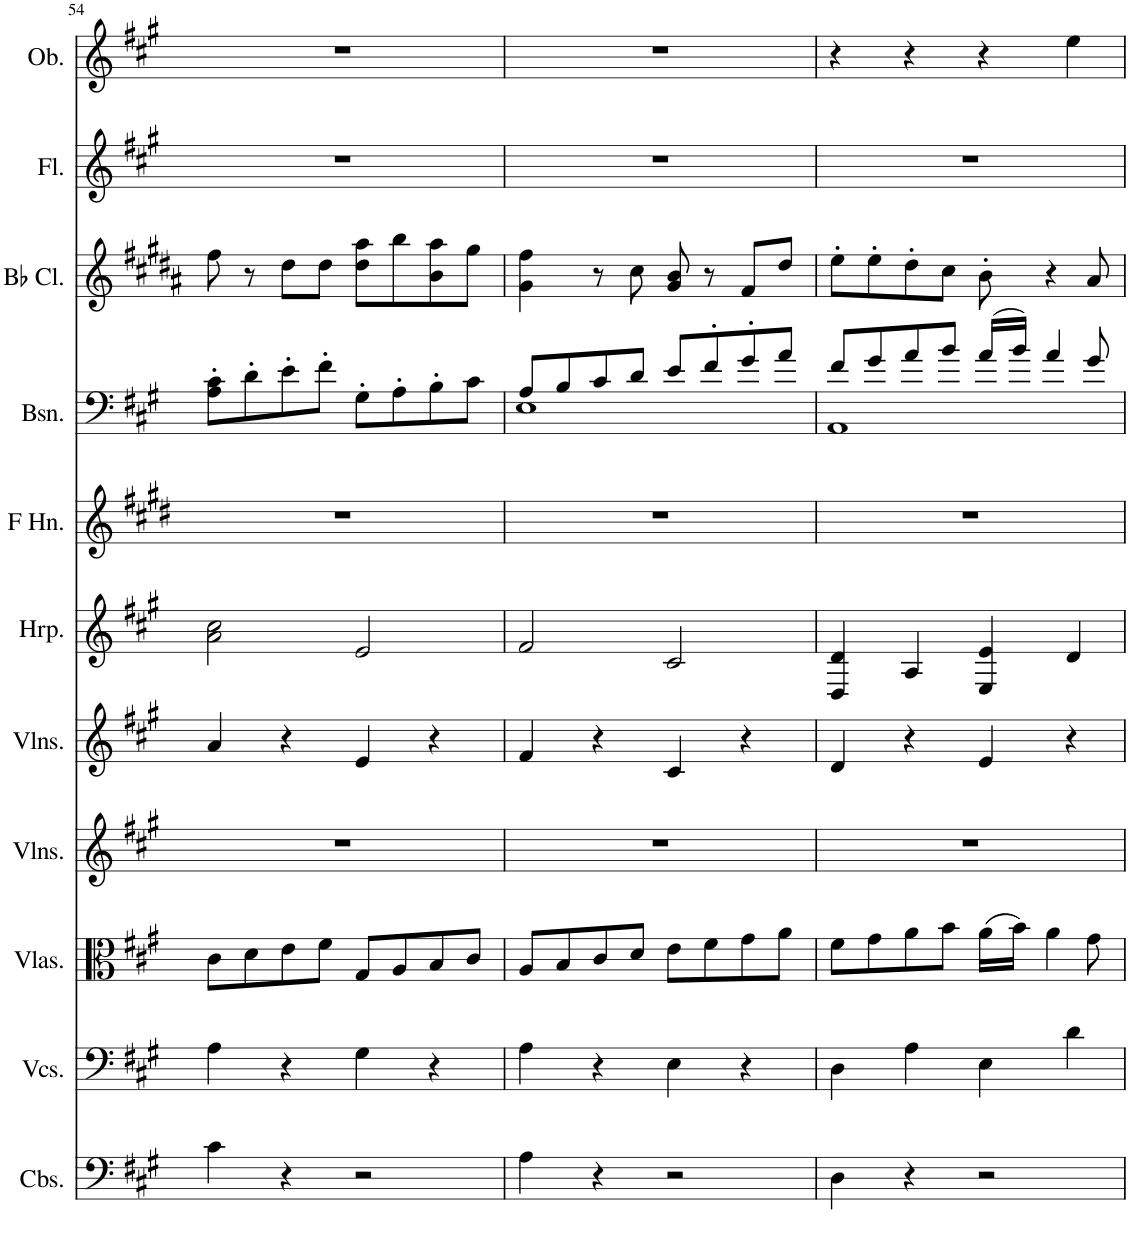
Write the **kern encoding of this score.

**kern	**kern	**kern	**kern	**kern	**kern	**kern	**kern	**kern	**kern	**kern
*part11	*part10	*part9	*part8	*part7	*part6	*part5	*part4	*part3	*part2	*part1
*staff11	*staff10	*staff9	*staff8	*staff7	*staff6	*staff5	*staff4	*staff3	*staff2	*staff1
*I"Contrabasses	*I"Violoncellos	*I"Violas	*I"Violins	*I"Violins	*I"Harp	*I"Horn in F	*I"Bassoon	*I"Bb Clarinet	*I"Flute	*I"Oboe
*I'Cbs.	*I'Vcs.	*I'Vlas.	*I'Vlns.	*I'Vlns.	*I'Hrp.	*	*I'Bsn.	*I'Bb Cl.	*I'Fl.	*I'Ob.
!!LO:PB:g=z
*clefF4	*clefF4	*clefC3	*clefG2	*clefG2	*clefG2	*clefG2	*clefF4	*clefG2	*clefG2	*clefG2
*Trd7c12	*	*	*	*	*	*Trd4c7	*	*Trd1c2	*	*
*k[f#c#g#]	*k[f#c#g#]	*k[f#c#g#]	*k[f#c#g#]	*k[f#c#g#]	*k[f#c#g#]	*k[f#c#g#d#]	*k[f#c#g#]	*k[f#c#g#d#a#]	*k[f#c#g#]	*k[f#c#g#]
*M4/4	*M4/4	*M4/4	*M4/4	*M4/4	*M4/4	*M4/4	*M4/4	*M4/4	*M4/4	*M4/4
=54	=54	=54	=54	=54	=54	=54	=54	=54	=54	=54
4c#\	4A\	8c#\L	1r	4a/	2a\ 2cc#\	1r	8A\' 8c#\'L	8ff#\	1r	1r
.	.	8d\	.	.	.	.	8d'\	8r	.	.
4r	4r	8e\	.	4r	.	.	8e'\	8dd#\L	.	.
.	.	8f#\J	.	.	.	.	8f#'\J	8dd#\J	.	.
2r	4G#\	8G#/L	.	4e/	2e/	.	8G#'\L	8dd#\ 8aa#\L	.	.
.	.	8A/	.	.	.	.	8A'\	8bb\	.	.
.	4r	8B/	.	4r	.	.	8B'\	8b\ 8aa#\	.	.
.	.	8c#/J	.	.	.	.	8c#\J	8gg#\J	.	.
=55	=55	=55	=55	=55	=55	=55	=55	=55	=55	=55
*	*	*	*	*	*	*	*^	*	*	*
4A\	4A\	8A/L	1r	4f#/	2f#/	1r	8A/L	1E	4g#\ 4ff#\	1r	1r
.	.	8B/	.	.	.	.	8B/	.	.	.	.
4r	4r	8c#/	.	4r	.	.	8c#/	.	8r	.	.
.	.	8d/J	.	.	.	.	8d/J	.	8cc#\	.	.
2r	4E\	8e\L	.	4c#/	2c#/	.	8e/L	.	8g#/ 8b/	.	.
.	.	8f#\	.	.	.	.	8f#'/	.	8r	.	.
.	4r	8g#\	.	4r	.	.	8g#'/	.	8f#/L	.	.
.	.	8a\J	.	.	.	.	8a/J	.	8dd#/J	.	.
=56	=56	=56	=56	=56	=56	=56	=56	=56	=56	=56	=56
4D\	4D\	8f#\L	1r	4d/	4D/ 4d/	1r	8f#/L	1AA	8ee'\L	1r	4r
.	.	8g#\	.	.	.	.	8g#/	.	8ee'\	.	.
4r	4A\	8a\	.	4r	4A/	.	8a/	.	8dd#'\	.	4r
.	.	8b\J	.	.	.	.	8b/J	.	8cc#\J	.	.
2r	4E\	(16a\LL	.	4e/	4E/ 4e/	.	(16a/LL	.	8b'\	.	4r
.	.	16b\JJ)	.	.	.	.	16b/JJ)	.	.	.	.
.	.	4a\	.	.	.	.	4a/	.	4r	.	.
.	4d\	.	.	4r	4d/	.	.	.	.	.	4ee\
.	.	8g#\	.	.	.	.	8g#/	.	8a#/	.	.
*	*	*	*	*	*	*	*v	*v	*	*	*
=	=	=	=	=	=	=	=	=	=	=
*-	*-	*-	*-	*-	*-	*-	*-	*-	*-	*-
